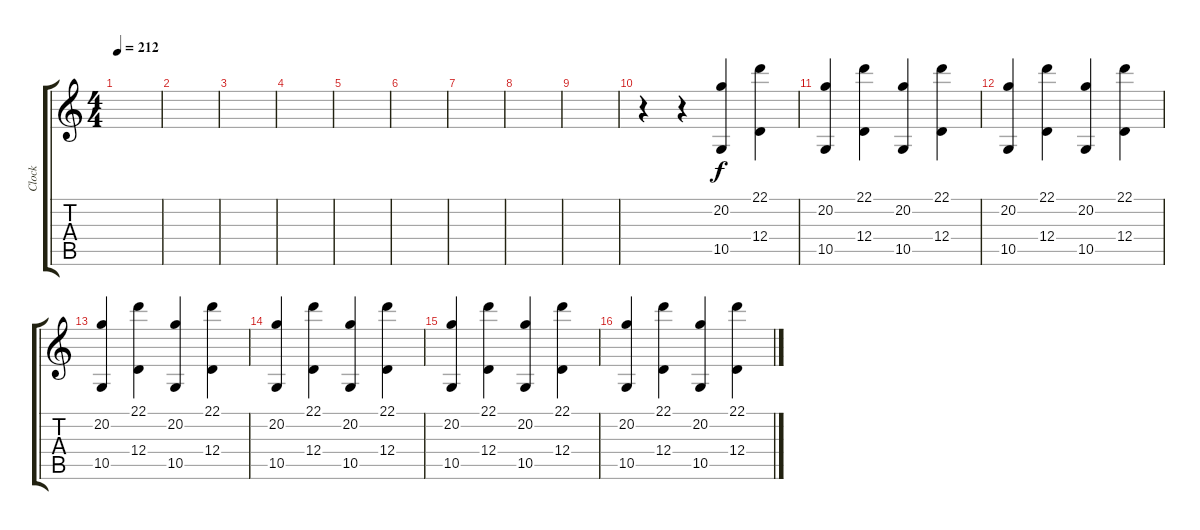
\track ("Clock" "Clock") {instrument woodblock}
\staff {score tabs}
\tuning (E4 B3 G3 D3 A2 E2) {hide}
\ts (4 4)
\tempo 212
\clef g2
\ks c
|
|
|
|
|
|
|
|
|
r.4 r.4 (20.2 10.5).4 (22.1 12.4).4 |
(20.2 10.5).4 (22.1 12.4).4 (20.2 10.5).4 (22.1 12.4).4 |
(20.2 10.5).4 (22.1 12.4).4 (20.2 10.5).4 (22.1 12.4).4 |
(20.2 10.5).4 (22.1 12.4).4 (20.2 10.5).4 (22.1 12.4).4 |
(20.2 10.5).4 (22.1 12.4).4 (20.2 10.5).4 (22.1 12.4).4 |
(20.2 10.5).4 (22.1 12.4).4 (20.2 10.5).4 (22.1 12.4).4 |
(20.2 10.5).4 (22.1 12.4).4 (20.2 10.5).4 (22.1 12.4).4
